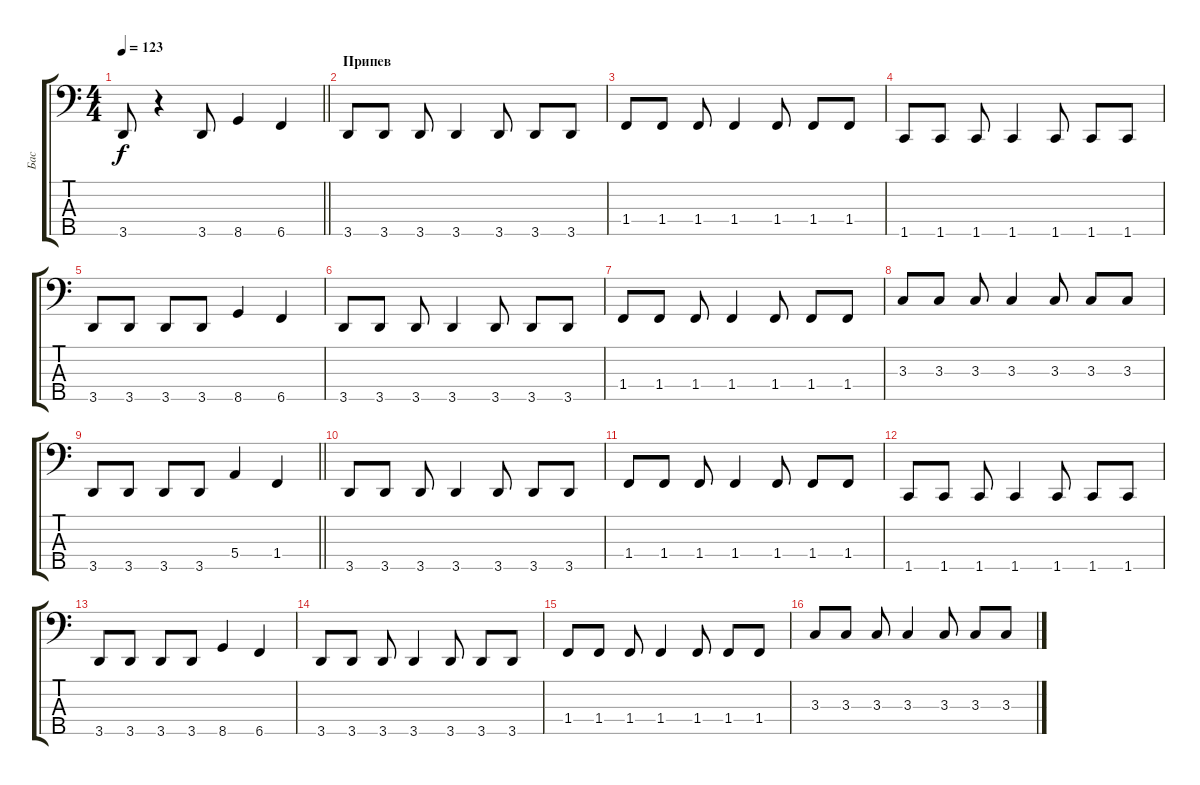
\track ("Бас" "Бас") {instrument electricbassfinger}
\staff {score tabs}
\tuning (G2 D2 A1 E1 B0) {hide}
\ts (4 4)
\tempo 123
\clef f4
\barLineRight lightlight
\ks c
3.5.8{dy f} r.4 3.5.8 8.5.4 6.5.4 |
\section ("" "Припев")
3.5.8 3.5.8 3.5.8 3.5.4 3.5.8 3.5.8 3.5.8 |
1.4.8 1.4.8 1.4.8 1.4.4 1.4.8 1.4.8 1.4.8 |
1.5.8 1.5.8 1.5.8 1.5.4 1.5.8 1.5.8 1.5.8 |
3.5.8 3.5.8 3.5.8 3.5.8 8.5.4 6.5.4 |
3.5.8 3.5.8 3.5.8 3.5.4 3.5.8 3.5.8 3.5.8 |
1.4.8 1.4.8 1.4.8 1.4.4 1.4.8 1.4.8 1.4.8 |
3.3.8 3.3.8 3.3.8 3.3.4 3.3.8 3.3.8 3.3.8 |
\barLineRight lightlight
3.5.8 3.5.8 3.5.8 3.5.8 5.4.4 1.4.4 |
3.5.8 3.5.8 3.5.8 3.5.4 3.5.8 3.5.8 3.5.8 |
1.4.8 1.4.8 1.4.8 1.4.4 1.4.8 1.4.8 1.4.8 |
1.5.8 1.5.8 1.5.8 1.5.4 1.5.8 1.5.8 1.5.8 |
3.5.8 3.5.8 3.5.8 3.5.8 8.5.4 6.5.4 |
3.5.8 3.5.8 3.5.8 3.5.4 3.5.8 3.5.8 3.5.8 |
1.4.8 1.4.8 1.4.8 1.4.4 1.4.8 1.4.8 1.4.8 |
3.3.8 3.3.8 3.3.8 3.3.4 3.3.8 3.3.8 3.3.8
